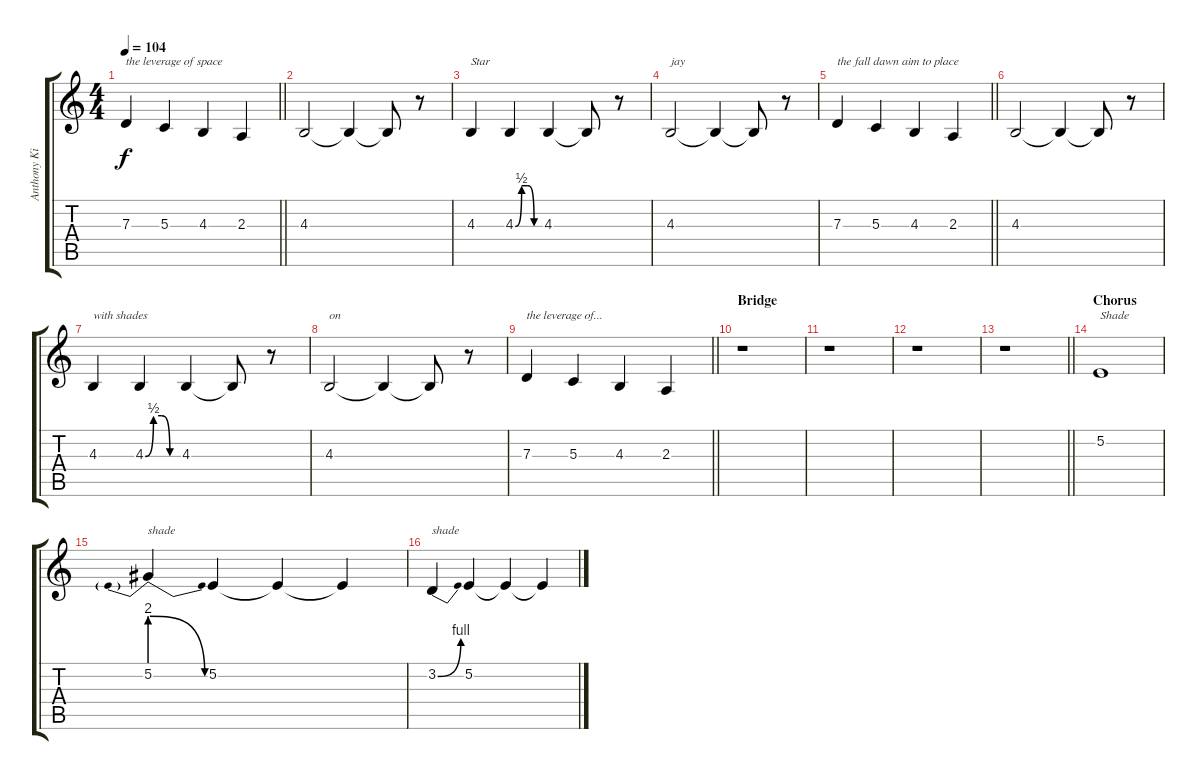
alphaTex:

\track ("Anthony Kiedis (with lyrics)" "Anthony Ki") {instrument lead6voice}
\staff {score tabs}
\tuning (E4 B3 G3 D3 A2 E2) {hide}
\ts (4 4)
\tempo 104
\clef g2
\barLineRight lightlight
\ks c
7.3.4{txt "the leverage of space" dy f} 5.3.4 4.3.4 2.3.4 |
4.3.2{instrument pad1newage} 4.3{t}.4 4.3{t}.8 r.8 |
4.3.4{txt "Star"} 4.3{be (custom 0 0 15 2 30 2 45 0 60 0)}.4 4.3.4 4.3{t}.8 r.8 |
4.3.2{txt "jay" instrument pad1newage} 4.3{t}.4 4.3{t}.8 r.8 |
\barLineRight lightlight
7.3.4{txt "the fall dawn aim to place"} 5.3.4 4.3.4 2.3.4 |
4.3.2{instrument pad1newage} 4.3{t}.4 4.3{t}.8 r.8 |
4.3.4{txt "with shades"} 4.3{be (custom 0 0 15 2 30 2 45 0 60 0)}.4 4.3.4 4.3{t}.8 r.8 |
4.3.2{txt "on" instrument pad1newage} 4.3{t}.4 4.3{t}.8 r.8 |
\barLineRight lightlight
7.3.4{txt "the leverage of..."} 5.3.4 4.3.4 2.3.4 |
\section ("" "Bridge")
r.1 |
r.1 |
r.1 |
\barLineRight lightlight
r.1 |
\section ("" "Chorus")
5.2.1{txt "Shade" instrument lead6voice} |
5.2{be (prebendrelease 0 8 60 0)}.4{txt "shade"} 5.2.4 5.2{t}.4 5.2{t}.4 |
3.2{be (bend 0 0 60 4)}.4{txt "shade"} 5.2.4 5.2{t}.4 5.2{t}.4
